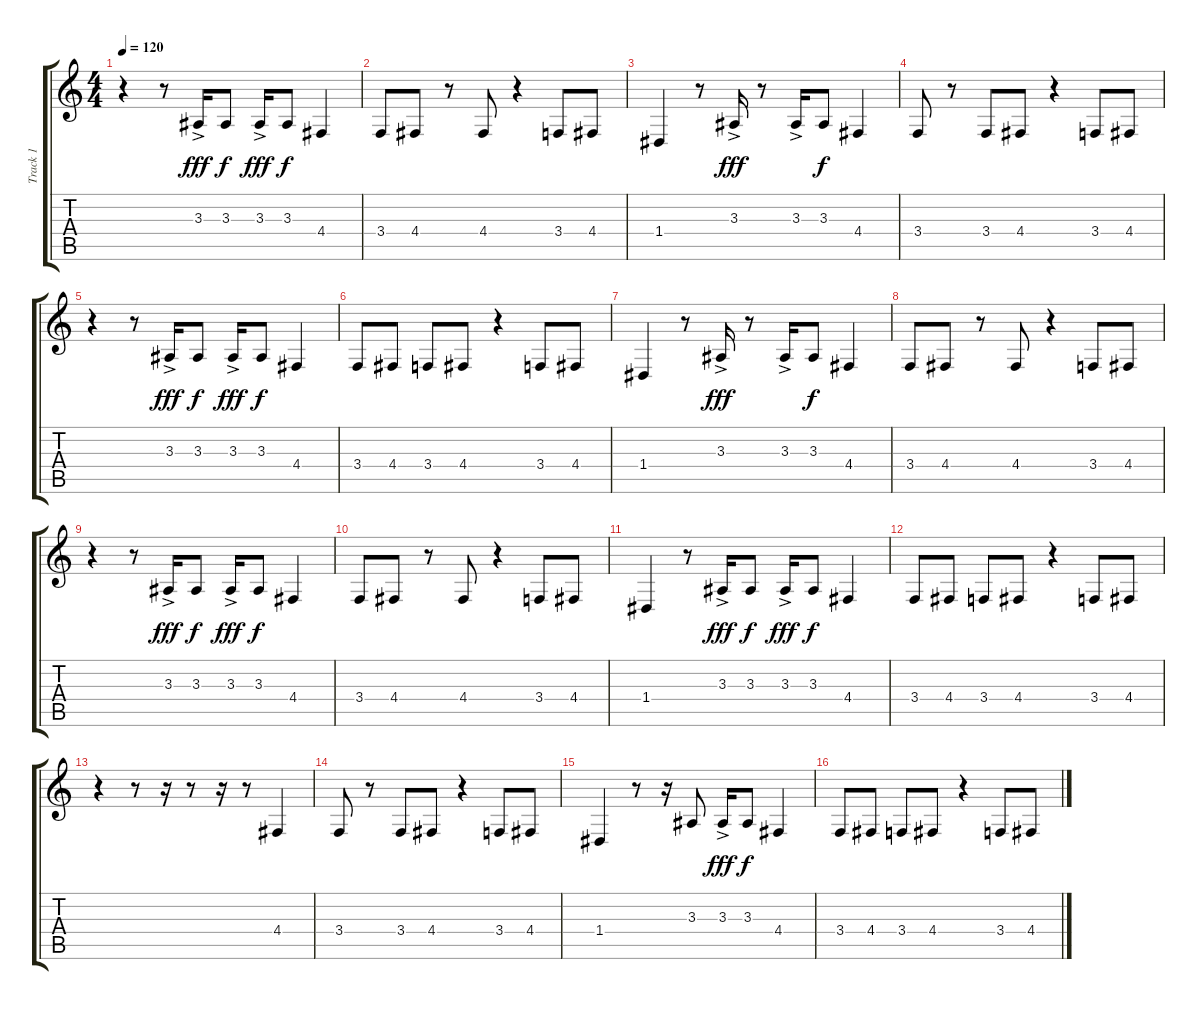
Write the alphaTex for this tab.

\track ("Track 1" "Track 1") {instrument electricgrandpiano}
\staff {score tabs}
\tuning (E4 B3 G3 D3 A2 E2) {hide}
\ts (4 4)
\tempo 120
\clef g2
\ks c
r.4{dy f} r.8 3.3{ac}.16{dy fff} 3.3.8{dy f} 3.3{ac}.16{dy fff} 3.3.8{dy f} 4.4.4 |
3.4.8 4.4.8 r.8 4.4.8 r.4 3.4.8 4.4.8 |
1.4.4 r.8 3.3{ac}.16{dy fff} r.8 3.3{ac}.16 3.3.8{dy f} 4.4.4 |
3.4.8 r.8 3.4.8 4.4.8 r.4 3.4.8 4.4.8 |
r.4 r.8 3.3{ac}.16{dy fff} 3.3.8{dy f} 3.3{ac}.16{dy fff} 3.3.8{dy f} 4.4.4 |
3.4.8 4.4.8 3.4.8 4.4.8 r.4 3.4.8 4.4.8 |
1.4.4 r.8 3.3{ac}.16{dy fff} r.8 3.3{ac}.16 3.3.8{dy f} 4.4.4 |
3.4.8 4.4.8 r.8 4.4.8 r.4 3.4.8 4.4.8 |
r.4 r.8 3.3{ac}.16{dy fff} 3.3.8{dy f} 3.3{ac}.16{dy fff} 3.3.8{dy f} 4.4.4 |
3.4.8 4.4.8 r.8 4.4.8 r.4 3.4.8 4.4.8 |
1.4.4 r.8 3.3{ac}.16{dy fff} 3.3.8{dy f} 3.3{ac}.16{dy fff} 3.3.8{dy f} 4.4.4 |
3.4.8 4.4.8 3.4.8 4.4.8 r.4 3.4.8 4.4.8 |
r.4 r.8 r.16 r.8 r.16 r.8 4.4.4 |
3.4.8 r.8 3.4.8 4.4.8 r.4 3.4.8 4.4.8 |
1.4.4 r.8 r.16 3.3.8 3.3{ac}.16{dy fff} 3.3.8{dy f} 4.4.4 |
3.4.8 4.4.8 3.4.8 4.4.8 r.4 3.4.8 4.4.8
